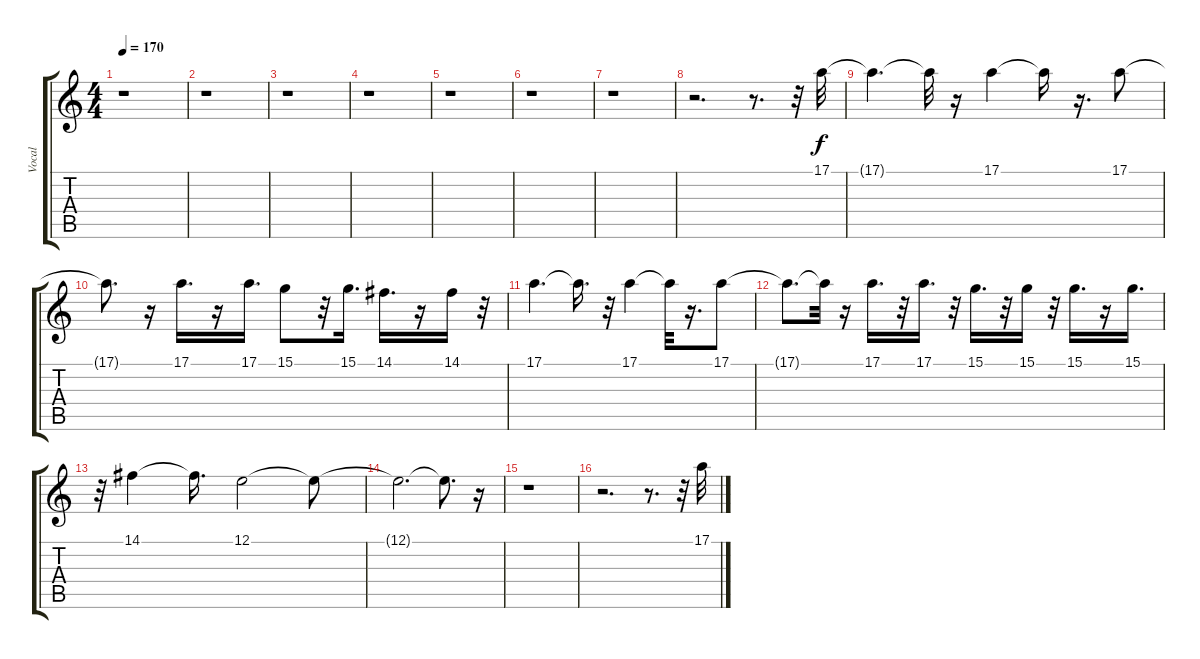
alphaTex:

\track ("Vocal" "Vocal") {instrument lead8bassandlead}
\staff {score tabs}
\tuning (E4 B3 G3 D3 A2 E2) {hide}
\ts (4 4)
\tempo 170
\clef g2
\ks c
r.1{dy f instrument lead8bassandlead} |
r.1 |
r.1 |
r.1 |
r.1 |
r.1 |
r.1 |
r.2{d} r.8{d} r.32 17.1.32 |
17.1{t}.4{d} 17.1{t}.32 r.16 17.1.4 17.1{t}.16 r.16{d} 17.1.8 |
17.1{t}.8{d} r.16 17.1.16{d} r.16 17.1.16{d} 15.1.8 r.32 15.1.16{d} 14.1.16{d} r.16 14.1.16 r.32 |
17.1.4{d} 17.1{t}.16{d} r.32 17.1.4 17.1{t}.32 r.16{d} 17.1.8 |
17.1{t}.8{d} 17.1{t}.32 r.16 17.1.16{d} r.32 17.1.16{d} r.32 15.1.16{d} r.32 15.1.16 r.32 15.1.16{d} r.16 15.1.16{d} |
r.32 14.1.4 14.1{t}.16{d} 12.1.2 12.1{t}.8 |
12.1{t}.2{d} 12.1{t}.8{d} r.16 |
r.1 |
r.2{d} r.8{d} r.32 17.1.32
